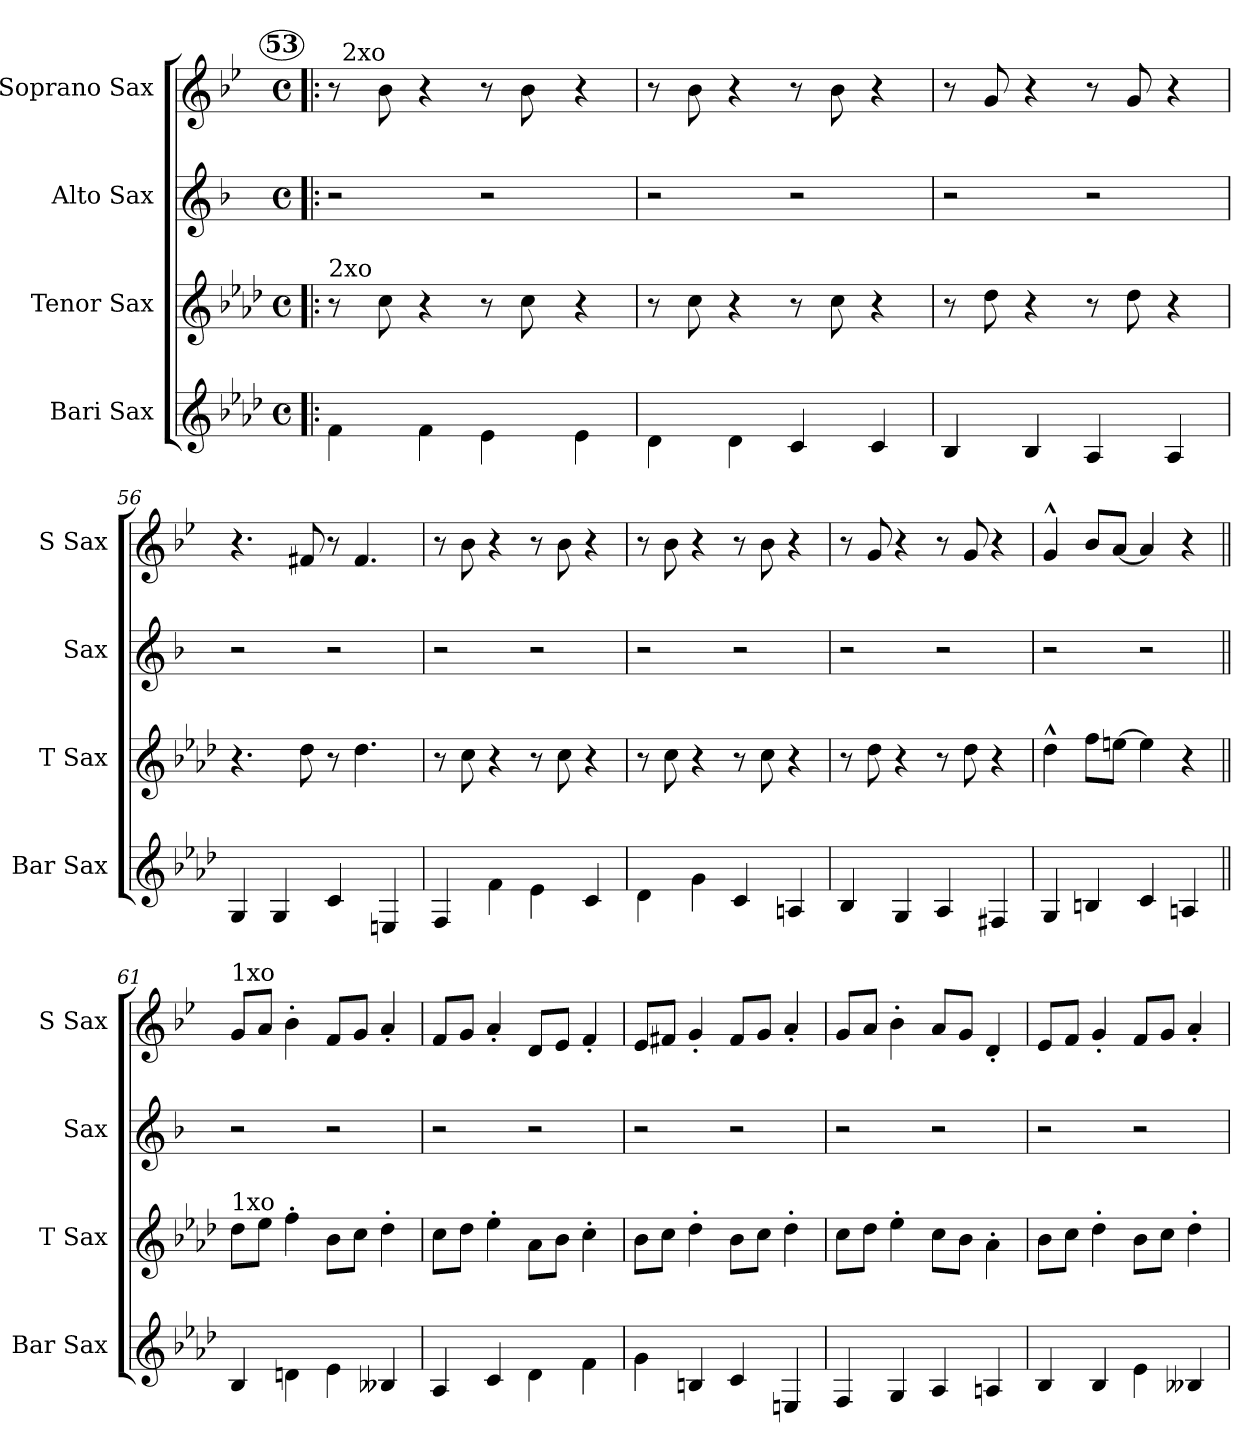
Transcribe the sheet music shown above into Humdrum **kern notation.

**kern	**kern	**kern	**kern
*part4	*part3	*part2	*part1
*staff4	*staff3	*staff2	*staff1
*I"Bari Sax	*I"Tenor Sax	*I"Alto Sax	*I"Soprano Sax
*I'Bar Sax	*I'T Sax	*I'Sax	*I'S Sax
!!LO:PB:g=z
*clefG2	*clefG2	*clefG2	*clefG2
*ITrd12c21	*ITrd8c14	*ITrd5c9	*ITrd1c2
*k[b-e-a-d-]	*k[b-e-a-d-]	*k[b-e-a-d-]	*k[b-e-a-d-]
*A-:	*A-:	*A-:	*A-:
*M4/4	*M4/4	*M4/4	*M4/4
*met(c)	*met(c)	*met(c)	*met(c)
!!LO:REH:place=s1:a:enc=circle:fs=12:t=53
=53!|:	=53!|:	=53!|:	=53!|:
!	!LO:TX:a:t=2xo	!	!
*	*	*	*^
4F\	8r	2r	8r	48ryy
!	!	!	!	!LO:TX:a:t=2xo
.	.	.	.	3%2ryy
.	8c\	.	8a-\	.
4F\	4r	.	4r	.
4E-\	8r	2r	8r	.
.	8c\	.	8a-\	.
.	.	.	.	6...ryy
4E-\	4r	.	4r	.
*	*	*	*v	*v
=54	=54	=54	=54
4D-\	8r	2r	8r
.	8c\	.	8a-\
4D-\	4r	.	4r
4C/	8r	2r	8r
.	8c\	.	8a-\
4C/	4r	.	4r
=55	=55	=55	=55
4BB-/	8r	2r	8r
.	8d-\	.	8f/
4BB-/	4r	.	4r
4AA-/	8r	2r	8r
.	8d-\	.	8f/
4AA-/	4r	.	4r
=56	=56	=56	=56
4GG/	4.r	2r	4.r
4GG/	.	.	.
.	8d-\	.	8en/
4C/	8r	2r	8r
.	4.d-\	.	4.e/
4EEn/	.	.	.
=57	=57	=57	=57
4FF/	8r	2r	8r
.	8c\	.	8a-\
4F\	4r	.	4r
4E-\	8r	2r	8r
.	8c\	.	8a-\
4C/	4r	.	4r
=58	=58	=58	=58
4D-\	8r	2r	8r
.	8c\	.	8a-\
4G\	4r	.	4r
4C/	8r	2r	8r
.	8c\	.	8a-\
4AAn/	4r	.	4r
=59	=59	=59	=59
4BB-/	8r	2r	8r
.	8d-\	.	8f/
4GG/	4r	.	4r
4AA-i/	8r	2r	8r
.	8d-\	.	8f/
4FF#X/	4r	.	4r
=60	=60	=60	=60
4GG/	4d-^^>\	2r	4f^^>/
4BBn/	8f\L	.	8a-/L
.	[8en\J	.	[8g/J
4C/	4e\]	2r	4g/]
4AAn/	4r	.	4r
!!LO:LB:g=z
=61||	=61||	=61||	=61||
!	!	!	!LO:TX:a:t=1xo
!	!LO:TX:a:t=1xo	!	!
4BB-/	8d-\L	2r	8f/L
.	8e-i\J	.	8g/J
4Dn\	4f'>\	.	4a-'>\
4E-\	8B-\L	2r	8e-/L
.	8c\J	.	8f/J
4BB--X/	4d-'>\	.	4g'</
=62	=62	=62	=62
4AA-/	8c\L	2r	8e-/L
.	8d-\J	.	8f/J
4C/	4e-'>\	.	4g'</
4D-\	8A-\L	2r	8c/L
.	8B-\J	.	8d-/J
4F\	4c'>\	.	4e-'</
=63	=63	=63	=63
4G\	8B-\L	2r	8d-/L
.	8c\J	.	8en/J
4BBn/	4d-'>\	.	4f'</
4C/	8B-\L	2r	8e/L
.	8c\J	.	8f/J
4EEn/	4d-'>\	.	4g'</
=64	=64	=64	=64
4FF/	8c\L	2r	8f/L
.	8d-\J	.	8g/J
4GG/	4e-'>\	.	4a-'>\
4AA-/	8c\L	2r	8g/L
.	8B-\J	.	8f/J
4AAn/	4A-'>\	.	4c'</
=65	=65	=65	=65
4BB-/	8B-\L	2r	8d-/L
.	8c\J	.	8e-/J
4BB-/	4d-'>\	.	4f'</
4E-\	8B-\L	2r	8e-/L
.	8c\J	.	8f/J
4BB--X/	4d-'>\	.	4g'</
=	=	=	=
*-	*-	*-	*-
